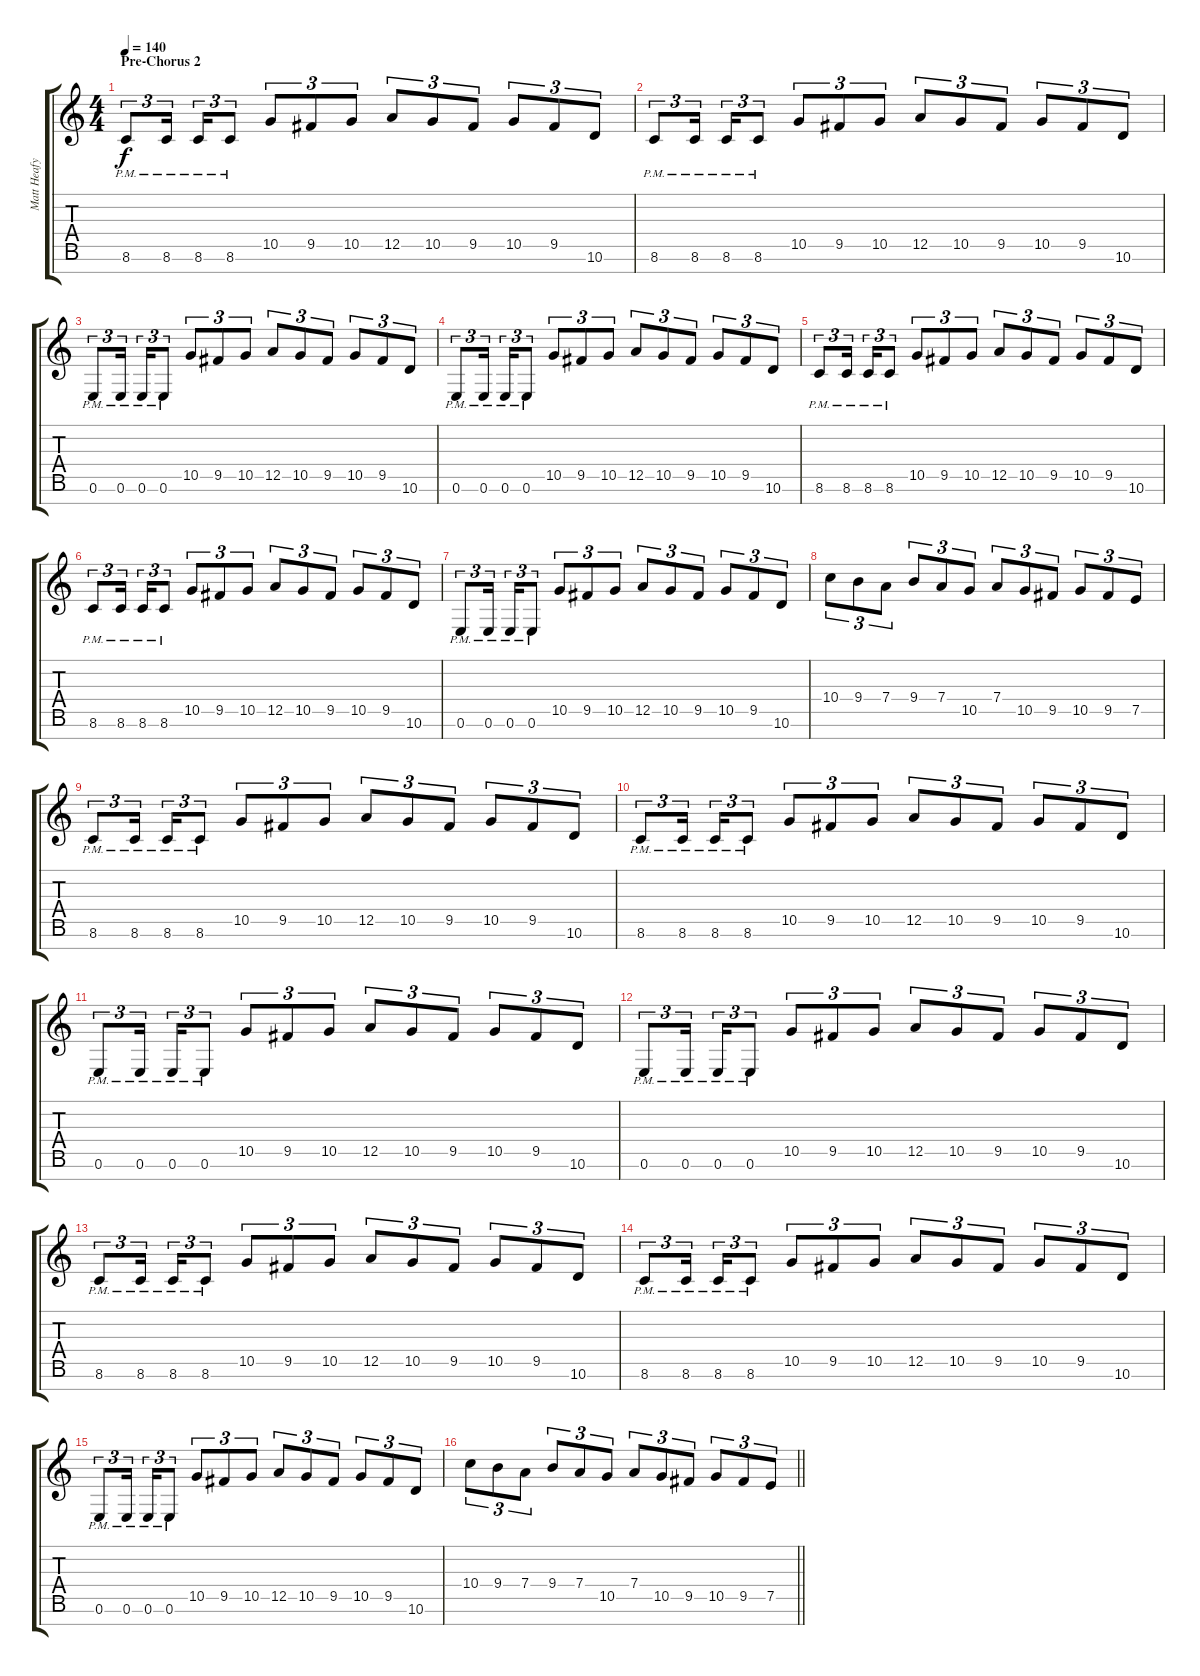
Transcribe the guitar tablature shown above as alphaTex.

\track ("Matt Heafy" "Matt Heafy") {instrument distortionguitar}
\staff {score tabs}
\tuning (E4 B3 G3 D3 A2 E2 B1) {hide}
\ts (4 4)
\section ("" "Pre-Chorus 2")
\tempo 140
\clef g2
\ks c
8.6{pm}.8{tu (3 2) dy f} 8.6{pm}.16{tu (3 2) beam splitsecondary} 8.6{pm}.16{tu (3 2)} 8.6{pm}.8{tu (3 2)} 10.5.8{tu (3 2)} 9.5.8{tu (3 2)} 10.5.8{tu (3 2)} 12.5.8{tu (3 2)} 10.5.8{tu (3 2)} 9.5.8{tu (3 2)} 10.5.8{tu (3 2)} 9.5.8{tu (3 2)} 10.6.8{tu (3 2)} |
8.6{pm}.8{tu (3 2)} 8.6{pm}.16{tu (3 2) beam splitsecondary} 8.6{pm}.16{tu (3 2)} 8.6{pm}.8{tu (3 2)} 10.5.8{tu (3 2)} 9.5.8{tu (3 2)} 10.5.8{tu (3 2)} 12.5.8{tu (3 2)} 10.5.8{tu (3 2)} 9.5.8{tu (3 2)} 10.5.8{tu (3 2)} 9.5.8{tu (3 2)} 10.6.8{tu (3 2)} |
0.6{pm}.8{tu (3 2)} 0.6{pm}.16{tu (3 2) beam splitsecondary} 0.6{pm}.16{tu (3 2)} 0.6{pm}.8{tu (3 2)} 10.5.8{tu (3 2)} 9.5.8{tu (3 2)} 10.5.8{tu (3 2)} 12.5.8{tu (3 2)} 10.5.8{tu (3 2)} 9.5.8{tu (3 2)} 10.5.8{tu (3 2)} 9.5.8{tu (3 2)} 10.6.8{tu (3 2)} |
0.6{pm}.8{tu (3 2)} 0.6{pm}.16{tu (3 2) beam splitsecondary} 0.6{pm}.16{tu (3 2)} 0.6{pm}.8{tu (3 2)} 10.5.8{tu (3 2)} 9.5.8{tu (3 2)} 10.5.8{tu (3 2)} 12.5.8{tu (3 2)} 10.5.8{tu (3 2)} 9.5.8{tu (3 2)} 10.5.8{tu (3 2)} 9.5.8{tu (3 2)} 10.6.8{tu (3 2)} |
8.6{pm}.8{tu (3 2)} 8.6{pm}.16{tu (3 2) beam splitsecondary} 8.6{pm}.16{tu (3 2)} 8.6{pm}.8{tu (3 2)} 10.5.8{tu (3 2)} 9.5.8{tu (3 2)} 10.5.8{tu (3 2)} 12.5.8{tu (3 2)} 10.5.8{tu (3 2)} 9.5.8{tu (3 2)} 10.5.8{tu (3 2)} 9.5.8{tu (3 2)} 10.6.8{tu (3 2)} |
8.6{pm}.8{tu (3 2)} 8.6{pm}.16{tu (3 2) beam splitsecondary} 8.6{pm}.16{tu (3 2)} 8.6{pm}.8{tu (3 2)} 10.5.8{tu (3 2)} 9.5.8{tu (3 2)} 10.5.8{tu (3 2)} 12.5.8{tu (3 2)} 10.5.8{tu (3 2)} 9.5.8{tu (3 2)} 10.5.8{tu (3 2)} 9.5.8{tu (3 2)} 10.6.8{tu (3 2)} |
0.6{pm}.8{tu (3 2)} 0.6{pm}.16{tu (3 2) beam splitsecondary} 0.6{pm}.16{tu (3 2)} 0.6{pm}.8{tu (3 2)} 10.5.8{tu (3 2)} 9.5.8{tu (3 2)} 10.5.8{tu (3 2)} 12.5.8{tu (3 2)} 10.5.8{tu (3 2)} 9.5.8{tu (3 2)} 10.5.8{tu (3 2)} 9.5.8{tu (3 2)} 10.6.8{tu (3 2)} |
10.4.8{tu (3 2)} 9.4.8{tu (3 2)} 7.4.8{tu (3 2)} 9.4.8{tu (3 2)} 7.4.8{tu (3 2)} 10.5.8{tu (3 2)} 7.4.8{tu (3 2)} 10.5.8{tu (3 2)} 9.5.8{tu (3 2)} 10.5.8{tu (3 2)} 9.5.8{tu (3 2)} 7.5.8{tu (3 2)} |
8.6{pm}.8{tu (3 2)} 8.6{pm}.16{tu (3 2) beam splitsecondary} 8.6{pm}.16{tu (3 2)} 8.6{pm}.8{tu (3 2)} 10.5.8{tu (3 2)} 9.5.8{tu (3 2)} 10.5.8{tu (3 2)} 12.5.8{tu (3 2)} 10.5.8{tu (3 2)} 9.5.8{tu (3 2)} 10.5.8{tu (3 2)} 9.5.8{tu (3 2)} 10.6.8{tu (3 2)} |
8.6{pm}.8{tu (3 2)} 8.6{pm}.16{tu (3 2) beam splitsecondary} 8.6{pm}.16{tu (3 2)} 8.6{pm}.8{tu (3 2)} 10.5.8{tu (3 2)} 9.5.8{tu (3 2)} 10.5.8{tu (3 2)} 12.5.8{tu (3 2)} 10.5.8{tu (3 2)} 9.5.8{tu (3 2)} 10.5.8{tu (3 2)} 9.5.8{tu (3 2)} 10.6.8{tu (3 2)} |
0.6{pm}.8{tu (3 2)} 0.6{pm}.16{tu (3 2) beam splitsecondary} 0.6{pm}.16{tu (3 2)} 0.6{pm}.8{tu (3 2)} 10.5.8{tu (3 2)} 9.5.8{tu (3 2)} 10.5.8{tu (3 2)} 12.5.8{tu (3 2)} 10.5.8{tu (3 2)} 9.5.8{tu (3 2)} 10.5.8{tu (3 2)} 9.5.8{tu (3 2)} 10.6.8{tu (3 2)} |
0.6{pm}.8{tu (3 2)} 0.6{pm}.16{tu (3 2) beam splitsecondary} 0.6{pm}.16{tu (3 2)} 0.6{pm}.8{tu (3 2)} 10.5.8{tu (3 2)} 9.5.8{tu (3 2)} 10.5.8{tu (3 2)} 12.5.8{tu (3 2)} 10.5.8{tu (3 2)} 9.5.8{tu (3 2)} 10.5.8{tu (3 2)} 9.5.8{tu (3 2)} 10.6.8{tu (3 2)} |
8.6{pm}.8{tu (3 2)} 8.6{pm}.16{tu (3 2) beam splitsecondary} 8.6{pm}.16{tu (3 2)} 8.6{pm}.8{tu (3 2)} 10.5.8{tu (3 2)} 9.5.8{tu (3 2)} 10.5.8{tu (3 2)} 12.5.8{tu (3 2)} 10.5.8{tu (3 2)} 9.5.8{tu (3 2)} 10.5.8{tu (3 2)} 9.5.8{tu (3 2)} 10.6.8{tu (3 2)} |
8.6{pm}.8{tu (3 2)} 8.6{pm}.16{tu (3 2) beam splitsecondary} 8.6{pm}.16{tu (3 2)} 8.6{pm}.8{tu (3 2)} 10.5.8{tu (3 2)} 9.5.8{tu (3 2)} 10.5.8{tu (3 2)} 12.5.8{tu (3 2)} 10.5.8{tu (3 2)} 9.5.8{tu (3 2)} 10.5.8{tu (3 2)} 9.5.8{tu (3 2)} 10.6.8{tu (3 2)} |
0.6{pm}.8{tu (3 2)} 0.6{pm}.16{tu (3 2) beam splitsecondary} 0.6{pm}.16{tu (3 2)} 0.6{pm}.8{tu (3 2)} 10.5.8{tu (3 2)} 9.5.8{tu (3 2)} 10.5.8{tu (3 2)} 12.5.8{tu (3 2)} 10.5.8{tu (3 2)} 9.5.8{tu (3 2)} 10.5.8{tu (3 2)} 9.5.8{tu (3 2)} 10.6.8{tu (3 2)} |
\barLineRight lightlight
10.4.8{tu (3 2)} 9.4.8{tu (3 2)} 7.4.8{tu (3 2)} 9.4.8{tu (3 2)} 7.4.8{tu (3 2)} 10.5.8{tu (3 2)} 7.4.8{tu (3 2)} 10.5.8{tu (3 2)} 9.5.8{tu (3 2)} 10.5.8{tu (3 2)} 9.5.8{tu (3 2)} 7.5.8{tu (3 2)}
